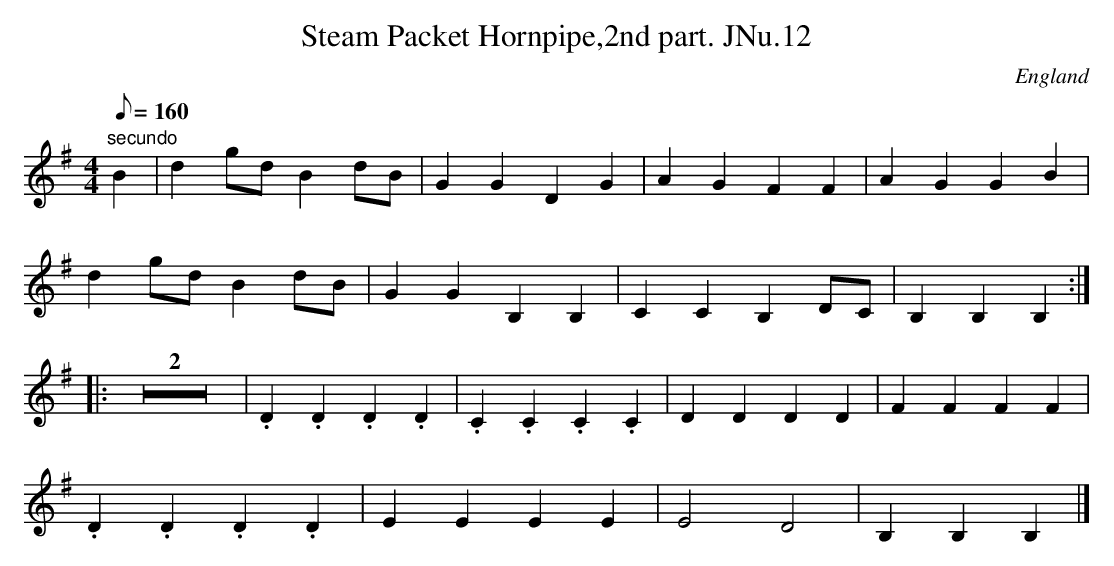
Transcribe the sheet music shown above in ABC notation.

X:1
T:Steam Packet Hornpipe,2nd part. JNu.12
M:4/4
Q:160
O:England
K:G
"secundo"B2|d2gdB2dB|G2G2D2G2|A2G2F2F2|A2G2G2B2|!
d2gdB2dB|G2G2B,2B,2|C2C2B,2DC|B,2B,2B,2::!
Z2|.D2.D2.D2.D2|.C2.C2.C2.C2|D2D2D2D2|F2F2F2F2|!
.D2.D2.D2.D2|E2E2E2E2|E4D4|B,2B,2B,2|]
